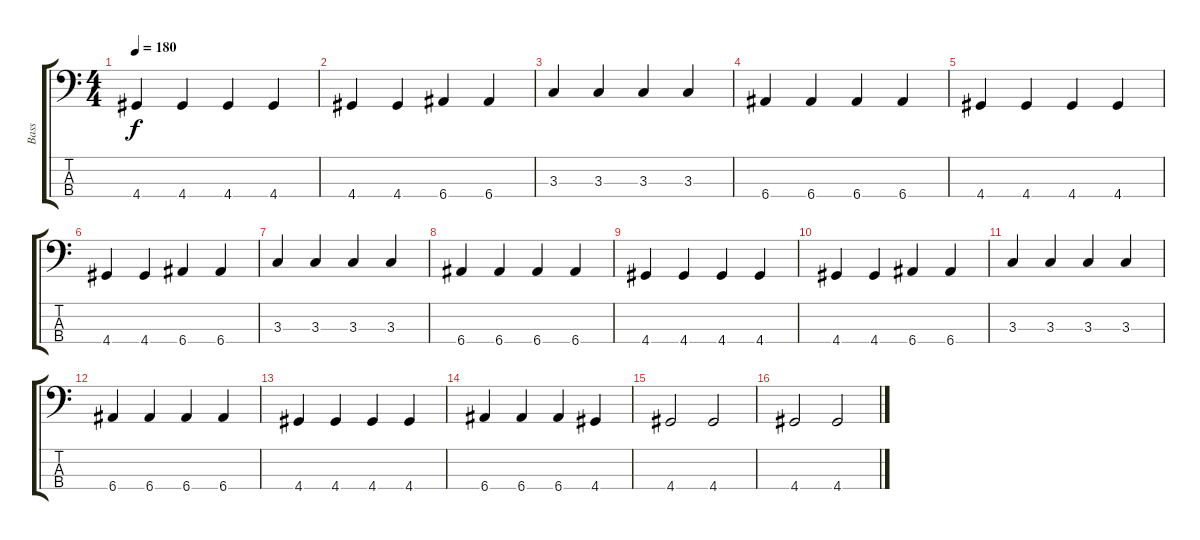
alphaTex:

\track ("Bass" "Bass") {instrument electricbassfinger}
\staff {score tabs}
\tuning (G2 D2 A1 E1) {hide}
\ts (4 4)
\tempo 180
\clef f4
\ks c
4.4.4{dy f} 4.4.4 4.4.4 4.4.4 |
4.4.4 4.4.4 6.4.4 6.4.4 |
3.3.4 3.3.4 3.3.4 3.3.4 |
6.4.4 6.4.4 6.4.4 6.4.4 |
4.4.4 4.4.4 4.4.4 4.4.4 |
4.4.4 4.4.4 6.4.4 6.4.4 |
3.3.4 3.3.4 3.3.4 3.3.4 |
6.4.4 6.4.4 6.4.4 6.4.4 |
4.4.4 4.4.4 4.4.4 4.4.4 |
4.4.4 4.4.4 6.4.4 6.4.4 |
3.3.4 3.3.4 3.3.4 3.3.4 |
6.4.4 6.4.4 6.4.4 6.4.4 |
4.4.4 4.4.4 4.4.4 4.4.4 |
6.4.4 6.4.4 6.4.4 4.4.4 |
4.4.2 4.4.2 |
4.4.2 4.4.2
